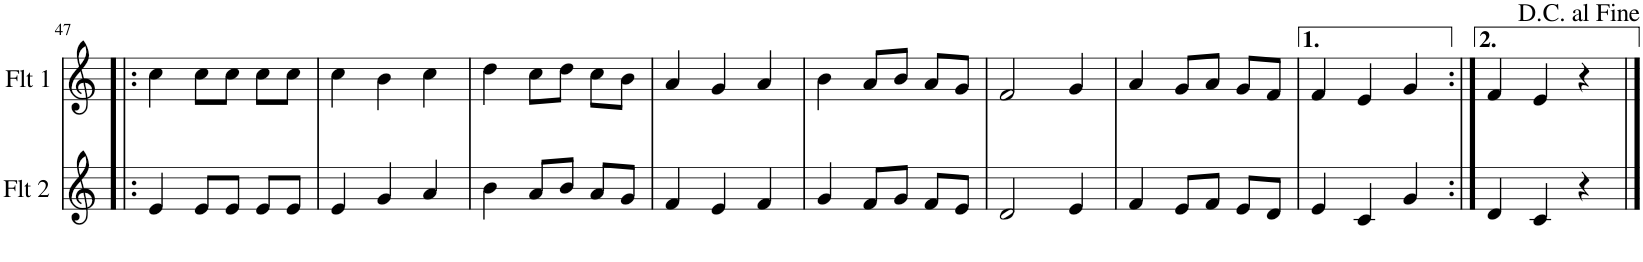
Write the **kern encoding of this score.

**kern	**kern
*part2	*part1
*staff2	*staff1
*I"Flauta 2	*I"Flauta 1
*I'Flt 2	*I'Flt 1
!!LO:PB:g=z
*clefG2	*clefG2
*k[]	*k[]
*M3/4	*M3/4
=47!|:	=47!|:
4e/	4cc\
8e/L	8cc\L
8e/J	8cc\J
8e/L	8cc\L
8e/J	8cc\J
=48	=48
4e/	4cc\
4g/	4b\
4a/	4cc\
=49	=49
4b\	4dd\
8a/L	8cc\L
8b/J	8dd\J
8a/L	8cc\L
8g/J	8b\J
=50	=50
4f/	4a/
4e/	4g/
4f/	4a/
=51	=51
4g/	4b\
8f/L	8a/L
8g/J	8b/J
8f/L	8a/L
8e/J	8g/J
=52	=52
2d/	2f/
4e/	4g/
=53	=53
4f/	4a/
8e/L	8g/L
8f/J	8a/J
8e/L	8g/L
8d/J	8f/J
=54	=54
4e/	4f/
4c/	4e/
4g/	4g/
=55:|!	=55:|!
4d/	4f/
4c/	4e/
4r	4r
==	==
*-	*-
